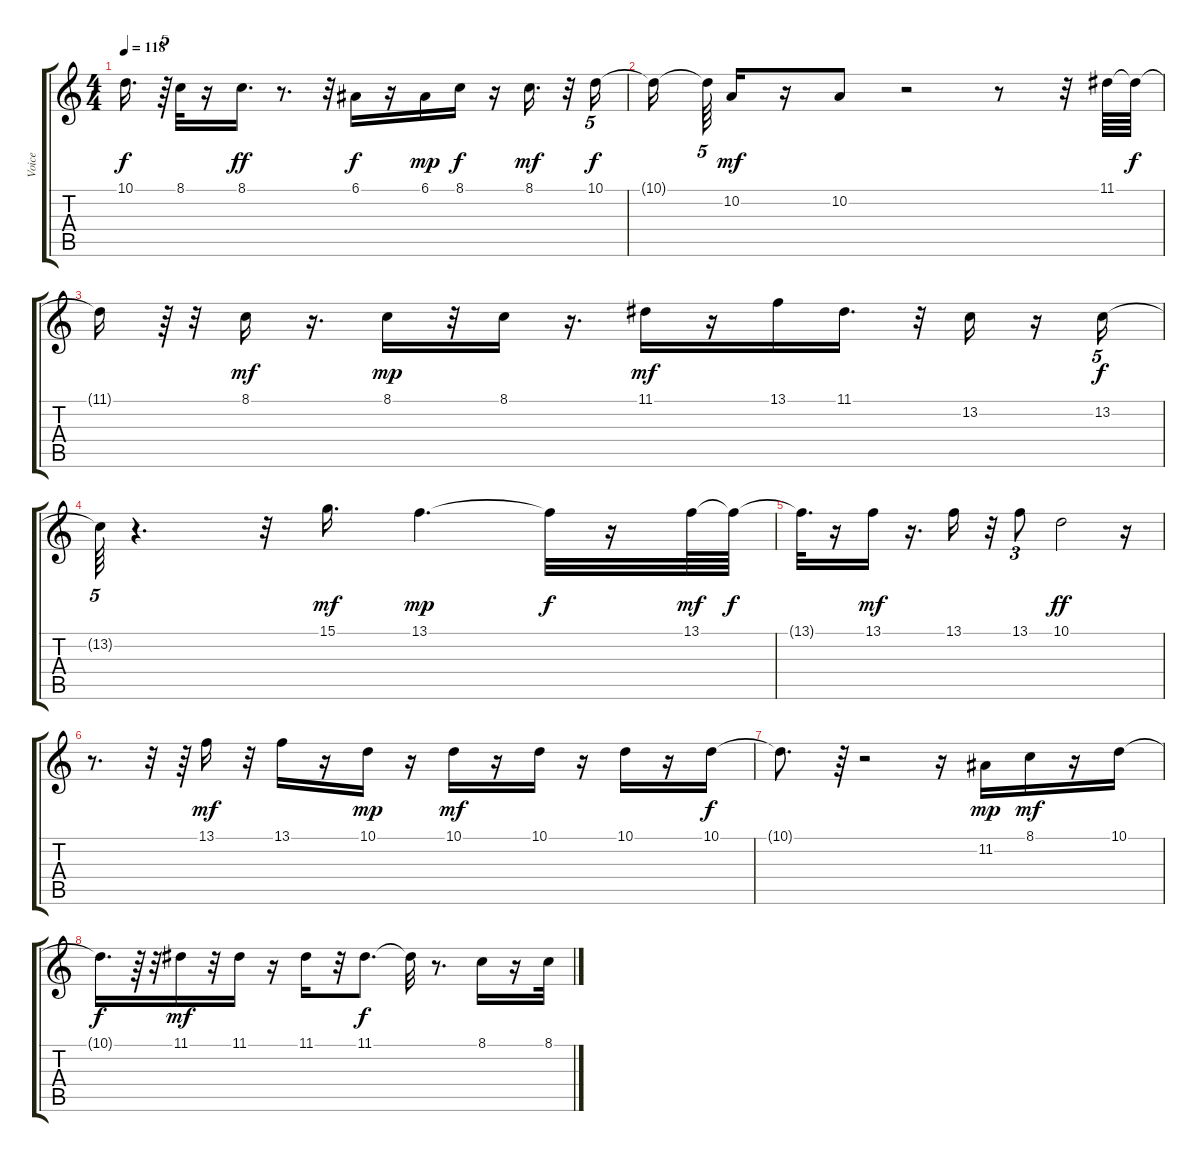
\track ("Voice" "Voice") {instrument lead4chiff}
\staff {score tabs}
\tuning (E4 B3 G3 D3 A2 E2) {hide}
\ts (4 4)
\tempo 118
\clef g2
\ks c
10.1{t}.16{d dy f} r.64{tu (5 4)} 8.1.32 r.16 8.1.16{d dy ff} r.8{d} r.32 6.1.16{dy f} r.16 6.1.16{dy mp} 8.1.16{dy f} r.16 8.1.16{d dy mf} r.32 10.1.16{tu (5 4) dy f} |
10.1{t}.16{beam splitsecondary} 10.1{t}.64{tu (5 4)} 10.2.16{dy mf} r.16 10.2.8 r.2 r.8 r.32 11.1.64 11.1{t}.64{dy f} |
11.1{t}.16 r.64{tu (5 4)} r.32 8.1.16{dy mf} r.16{d} 8.1.16{dy mp} r.32 8.1.16 r.16{d} 11.1.16{dy mf} r.16 13.1.16 11.1.16{d} r.32 13.2.16 r.16 13.2.16{tu (5 4) dy f} |
13.2{t}.64{tu (5 4)} r.4{d} r.32 15.1.16{d dy mf} 13.1.4{d dy mp} 13.1{t}.32{dy f} r.16 13.1.64{dy mf} 13.1{t}.64{dy f} |
13.1{t}.32{d} r.16 13.1.16{dy mf} r.16{d} 13.1.16 r.32 13.1.8{tu (3 2)} 10.1.2{dy ff} r.16 |
r.8{d} r.32 r.64 13.1.16{dy mf} r.32 13.1.16 r.16 10.1.16{dy mp} r.16 10.1.16{dy mf} r.16 10.1.16 r.16 10.1.16 r.16 10.1.16{dy f} |
10.1{t}.8{d} r.64 r.2 r.16 11.2.16{dy mp} 8.1.16{dy mf} r.16 10.1.16 |
10.1{t}.16{d dy f} r.64 r.32 11.1.16{dy mf} r.32 11.1.16 r.16 11.1.16 r.32 11.1.8{d dy f} 11.1{t}.32 r.8{d} 8.1.16 r.16 8.1.32
